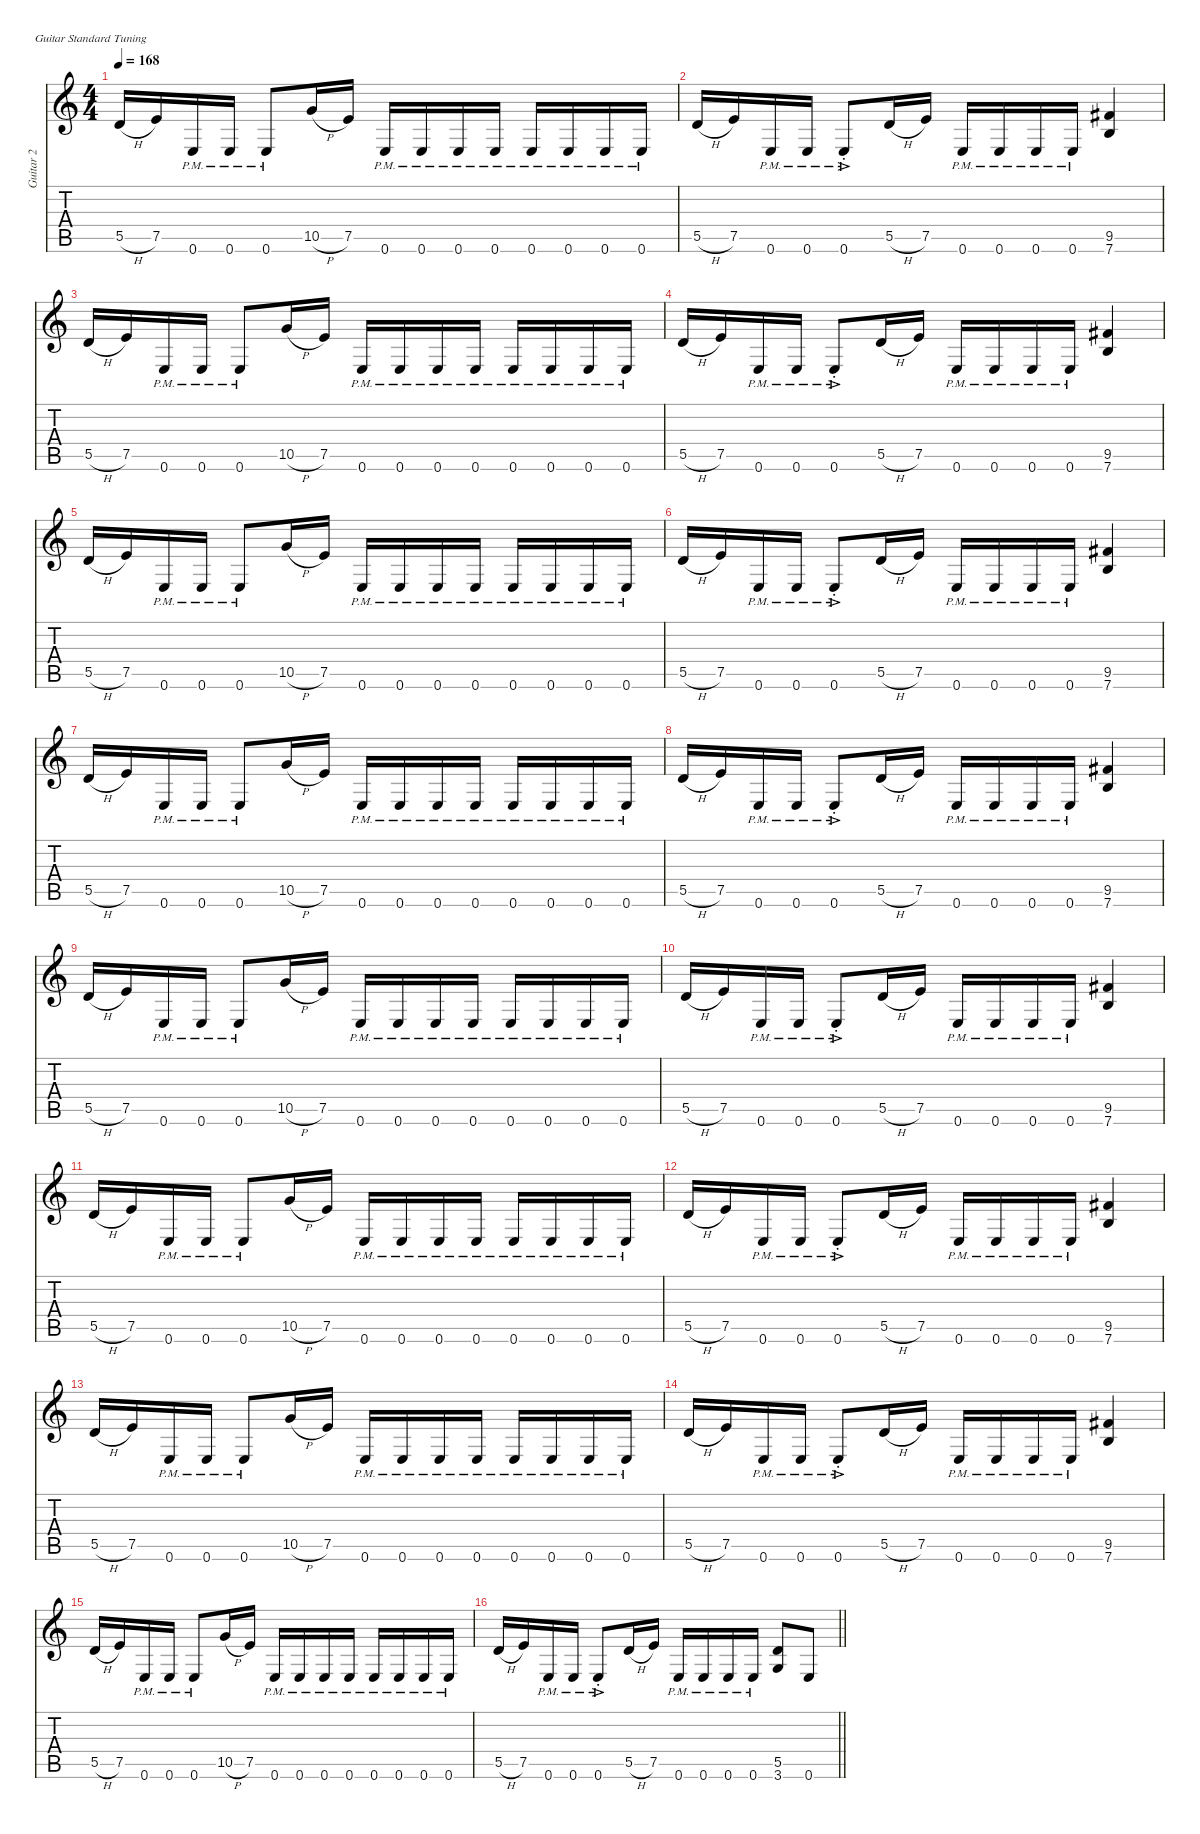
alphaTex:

\defaultSystemsLayout 4
\hideDynamics
\bracketExtendMode nobrackets
\firstSystemTrackNameMode fullname
\otherSystemsTrackNameOrientation horizontal
\track ("Guitar 2" "dist.guit.") {instrument distortionguitar}
\staff {score tabs}
\tuning (E4 B3 G3 D3 A2 E2)
\ts (4 4)
\tempo 168
\clef g2
\ks c
5.5{h}.16{dy f beam Up} 7.5.16{beam Up} 0.6{pm}.16{beam Up} 0.6{pm}.16{beam Up} 0.6{pm}.8{beam Up} 10.5{h}.16{beam Up} 7.5.16{beam Up} 0.6{pm}.16{beam Up} 0.6{pm}.16{beam Up} 0.6{pm}.16{beam Up} 0.6{pm}.16{beam Up} 0.6{pm}.16{beam Up} 0.6{pm}.16{beam Up} 0.6{pm}.16{beam Up} 0.6{pm}.16{beam Up} |
5.5{h}.16{beam Up} 7.5.16{beam Up} 0.6{pm}.16{beam Up} 0.6{pm}.16{beam Up} 0.6{ac pm st}.8{dy mf beam Up} 5.5{h}.16{dy f beam Up} 7.5.16{beam Up} 0.6{pm}.16{beam Up} 0.6{pm}.16{beam Up} 0.6{pm}.16{beam Up} 0.6{pm}.16{beam Up} (9.5{acc #} 7.6).4{beam Up} |
5.5{h}.16{beam Up} 7.5.16{beam Up} 0.6{pm}.16{beam Up} 0.6{pm}.16{beam Up} 0.6{pm}.8{beam Up} 10.5{h}.16{beam Up} 7.5.16{beam Up} 0.6{pm}.16{beam Up} 0.6{pm}.16{beam Up} 0.6{pm}.16{beam Up} 0.6{pm}.16{beam Up} 0.6{pm}.16{beam Up} 0.6{pm}.16{beam Up} 0.6{pm}.16{beam Up} 0.6{pm}.16{beam Up} |
5.5{h}.16{beam Up} 7.5.16{beam Up} 0.6{pm}.16{beam Up} 0.6{pm}.16{beam Up} 0.6{ac pm st}.8{dy mf beam Up} 5.5{h}.16{dy f beam Up} 7.5.16{beam Up} 0.6{pm}.16{beam Up} 0.6{pm}.16{beam Up} 0.6{pm}.16{beam Up} 0.6{pm}.16{beam Up} (9.5{acc #} 7.6).4{beam Up} |
5.5{h}.16{beam Up} 7.5.16{beam Up} 0.6{pm}.16{beam Up} 0.6{pm}.16{beam Up} 0.6{pm}.8{beam Up} 10.5{h}.16{beam Up} 7.5.16{beam Up} 0.6{pm}.16{beam Up} 0.6{pm}.16{beam Up} 0.6{pm}.16{beam Up} 0.6{pm}.16{beam Up} 0.6{pm}.16{beam Up} 0.6{pm}.16{beam Up} 0.6{pm}.16{beam Up} 0.6{pm}.16{beam Up} |
5.5{h}.16{beam Up} 7.5.16{beam Up} 0.6{pm}.16{beam Up} 0.6{pm}.16{beam Up} 0.6{ac pm st}.8{dy mf beam Up} 5.5{h}.16{dy f beam Up} 7.5.16{beam Up} 0.6{pm}.16{beam Up} 0.6{pm}.16{beam Up} 0.6{pm}.16{beam Up} 0.6{pm}.16{beam Up} (9.5{acc #} 7.6).4{beam Up} |
5.5{h}.16{beam Up} 7.5.16{beam Up} 0.6{pm}.16{beam Up} 0.6{pm}.16{beam Up} 0.6{pm}.8{beam Up} 10.5{h}.16{beam Up} 7.5.16{beam Up} 0.6{pm}.16{beam Up} 0.6{pm}.16{beam Up} 0.6{pm}.16{beam Up} 0.6{pm}.16{beam Up} 0.6{pm}.16{beam Up} 0.6{pm}.16{beam Up} 0.6{pm}.16{beam Up} 0.6{pm}.16{beam Up} |
5.5{h}.16{beam Up} 7.5.16{beam Up} 0.6{pm}.16{beam Up} 0.6{pm}.16{beam Up} 0.6{ac pm st}.8{dy mf beam Up} 5.5{h}.16{dy f beam Up} 7.5.16{beam Up} 0.6{pm}.16{beam Up} 0.6{pm}.16{beam Up} 0.6{pm}.16{beam Up} 0.6{pm}.16{beam Up} (9.5{acc #} 7.6).4{beam Up} |
5.5{h}.16{beam Up} 7.5.16{beam Up} 0.6{pm}.16{beam Up} 0.6{pm}.16{beam Up} 0.6{pm}.8{beam Up} 10.5{h}.16{beam Up} 7.5.16{beam Up} 0.6{pm}.16{beam Up} 0.6{pm}.16{beam Up} 0.6{pm}.16{beam Up} 0.6{pm}.16{beam Up} 0.6{pm}.16{beam Up} 0.6{pm}.16{beam Up} 0.6{pm}.16{beam Up} 0.6{pm}.16{beam Up} |
5.5{h}.16{beam Up} 7.5.16{beam Up} 0.6{pm}.16{beam Up} 0.6{pm}.16{beam Up} 0.6{ac pm st}.8{dy mf beam Up} 5.5{h}.16{dy f beam Up} 7.5.16{beam Up} 0.6{pm}.16{beam Up} 0.6{pm}.16{beam Up} 0.6{pm}.16{beam Up} 0.6{pm}.16{beam Up} (9.5{acc #} 7.6).4{beam Up} |
5.5{h}.16{beam Up} 7.5.16{beam Up} 0.6{pm}.16{beam Up} 0.6{pm}.16{beam Up} 0.6{pm}.8{beam Up} 10.5{h}.16{beam Up} 7.5.16{beam Up} 0.6{pm}.16{beam Up} 0.6{pm}.16{beam Up} 0.6{pm}.16{beam Up} 0.6{pm}.16{beam Up} 0.6{pm}.16{beam Up} 0.6{pm}.16{beam Up} 0.6{pm}.16{beam Up} 0.6{pm}.16{beam Up} |
5.5{h}.16{beam Up} 7.5.16{beam Up} 0.6{pm}.16{beam Up} 0.6{pm}.16{beam Up} 0.6{ac pm st}.8{dy mf beam Up} 5.5{h}.16{dy f beam Up} 7.5.16{beam Up} 0.6{pm}.16{beam Up} 0.6{pm}.16{beam Up} 0.6{pm}.16{beam Up} 0.6{pm}.16{beam Up} (9.5{acc #} 7.6).4{beam Up} |
5.5{h}.16{beam Up} 7.5.16{beam Up} 0.6{pm}.16{beam Up} 0.6{pm}.16{beam Up} 0.6{pm}.8{beam Up} 10.5{h}.16{beam Up} 7.5.16{beam Up} 0.6{pm}.16{beam Up} 0.6{pm}.16{beam Up} 0.6{pm}.16{beam Up} 0.6{pm}.16{beam Up} 0.6{pm}.16{beam Up} 0.6{pm}.16{beam Up} 0.6{pm}.16{beam Up} 0.6{pm}.16{beam Up} |
5.5{h}.16{beam Up} 7.5.16{beam Up} 0.6{pm}.16{beam Up} 0.6{pm}.16{beam Up} 0.6{ac pm st}.8{dy mf beam Up} 5.5{h}.16{dy f beam Up} 7.5.16{beam Up} 0.6{pm}.16{beam Up} 0.6{pm}.16{beam Up} 0.6{pm}.16{beam Up} 0.6{pm}.16{beam Up} (9.5{acc #} 7.6).4{beam Up} |
5.5{h}.16{beam Up} 7.5.16{beam Up} 0.6{pm}.16{beam Up} 0.6{pm}.16{beam Up} 0.6{pm}.8{beam Up} 10.5{h}.16{beam Up} 7.5.16{beam Up} 0.6{pm}.16{beam Up} 0.6{pm}.16{beam Up} 0.6{pm}.16{beam Up} 0.6{pm}.16{beam Up} 0.6{pm}.16{beam Up} 0.6{pm}.16{beam Up} 0.6{pm}.16{beam Up} 0.6{pm}.16{beam Up} |
\barLineRight lightlight
5.5{h}.16{beam Up} 7.5.16{beam Up} 0.6{pm}.16{beam Up} 0.6{pm}.16{beam Up} 0.6{ac pm st}.8{dy mf beam Up} 5.5{h}.16{dy f beam Up} 7.5.16{beam Up} 0.6{pm}.16{beam Up} 0.6{pm}.16{beam Up} 0.6{pm}.16{beam Up} 0.6{pm}.16{beam Up} (5.5 3.6).8{beam Up} 0.6.8{beam Up}
